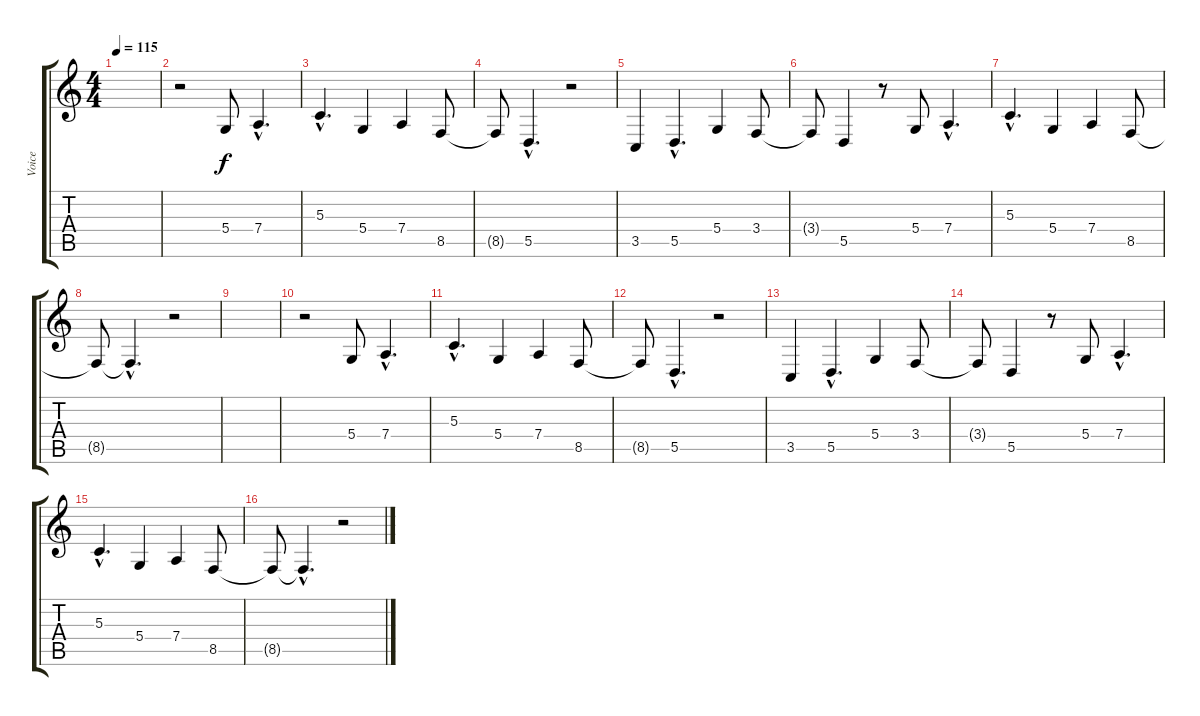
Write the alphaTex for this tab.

\track ("Voice" "Voice") {instrument flute}
\staff {score tabs}
\tuning (E4 B3 G3 D3 A2 E2) {hide}
\ts (4 4)
\tempo 115
\clef g2
\ks c
|
r.2 5.4.8{dy f} 7.4{hac}.4{d} |
5.3{hac}.4{d} 5.4.4 7.4.4 8.5.8 |
8.5{t}.8 5.5{hac}.4{d} r.2 |
3.5.4 5.5{hac}.4{d} 5.4.4 3.4.8 |
3.4{t}.8 5.5.4 r.8 5.4.8 7.4{hac}.4{d} |
5.3{hac}.4{d} 5.4.4 7.4.4 8.5.8 |
8.5{t}.8 8.5{hac t}.4{d} r.2 |
|
r.2 5.4.8 7.4{hac}.4{d} |
5.3{hac}.4{d} 5.4.4 7.4.4 8.5.8 |
8.5{t}.8 5.5{hac}.4{d} r.2 |
3.5.4 5.5{hac}.4{d} 5.4.4 3.4.8 |
3.4{t}.8 5.5.4 r.8 5.4.8 7.4{hac}.4{d} |
5.3{hac}.4{d} 5.4.4 7.4.4 8.5.8 |
8.5{t}.8 8.5{hac t}.4{d} r.2
